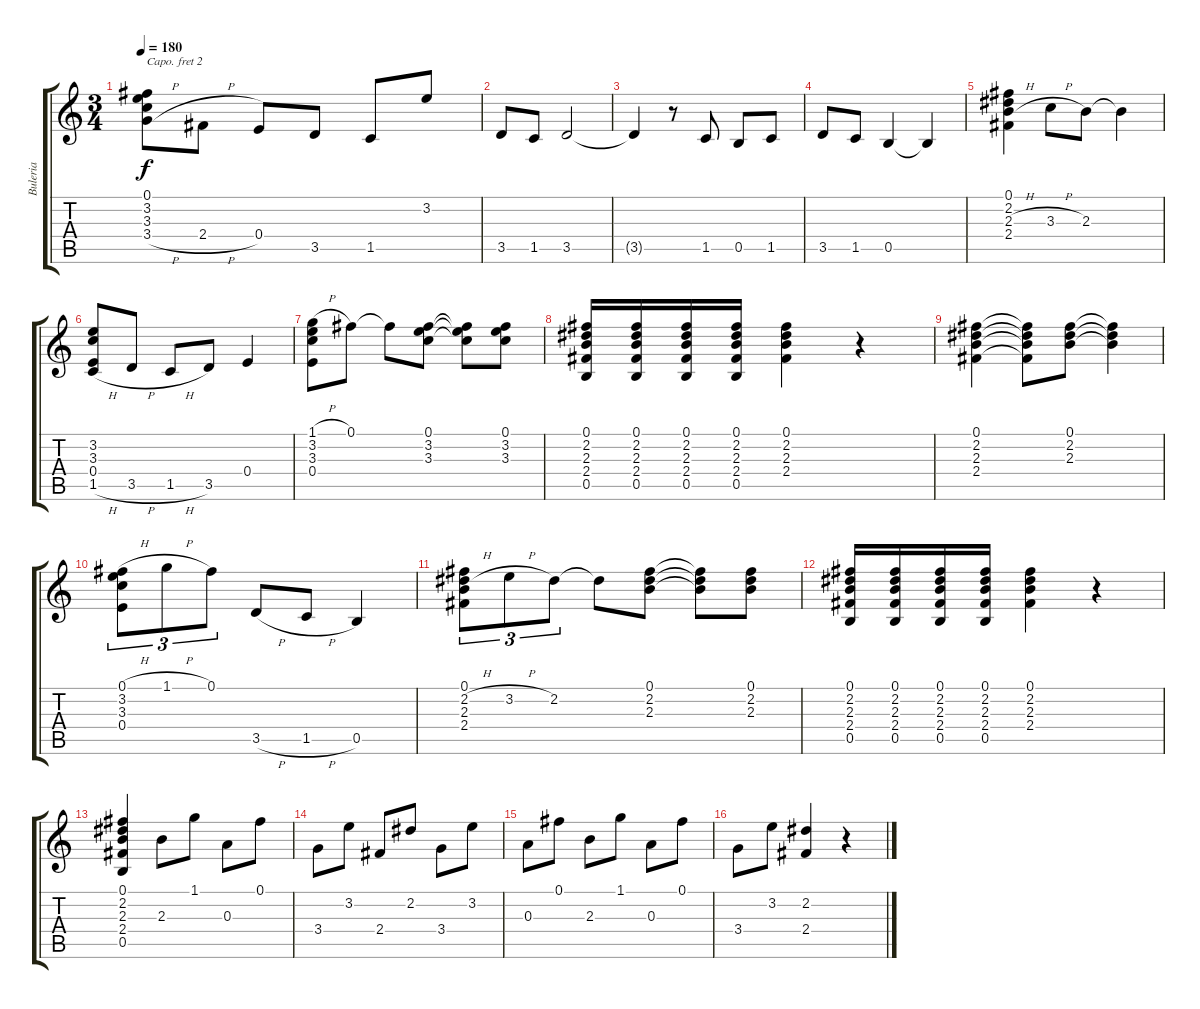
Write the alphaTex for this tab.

\track ("Buleria" "Buleria") {instrument acousticguitarnylon}
\staff {score tabs}
\capo 2
\tuning (E4 B3 G3 D3 A2 E2) {hide}
\ts (3 4)
\tempo 180
\clef g2
\ks c
(0.1 3.2 3.3 3.4{h}).8{dy f} 2.4{h}.8 0.4.8 3.5.8 1.5.8 3.2.8 |
3.5.8 1.5.8 3.5.2 |
3.5{t}.4 r.8 1.5.8 0.5.8 1.5.8 |
3.5.8 1.5.8 0.5.4 0.5{t}.4 |
(0.1 2.2 2.3{h} 2.4).4 3.3{h}.8 2.3.8 2.3{t}.4 |
(3.2 3.3 0.4 1.5{h}).8 3.5{h}.8 1.5{h}.8 3.5.8 0.4.4 |
(1.1{h} 3.2 3.3 0.4).8 0.1.8 0.1{t}.8 (0.1 3.2 3.3).8 (0.1{t} 3.2{t} 3.3{t}).8 (0.1 3.2 3.3).8 |
(0.1 2.2 2.3 2.4 0.5).16 (0.1 2.2 2.3 2.4 0.5).16 (0.1 2.2 2.3 2.4 0.5).16 (0.1 2.2 2.3 2.4 0.5).16 (0.1 2.2 2.3 2.4).4 r.4 |
(0.1 2.2 2.3 2.4).4 (0.1{t} 2.2{t} 2.3{t} 2.4{t}).8 (0.1 2.2 2.3).8 (0.1{t} 2.2{t} 2.3{t}).4 |
(0.1{h} 3.2 3.3 0.4).8{tu (3 2)} 1.1{h}.8{tu (3 2)} 0.1.8{tu (3 2)} 3.5{h}.8 1.5{h}.8 0.5.4 |
(0.1 2.2{h} 2.3 2.4).8{tu (3 2)} 3.2{h}.8{tu (3 2)} 2.2.8{tu (3 2)} 2.2{t}.8 (0.1 2.2 2.3).8 (0.1{t} 2.2{t} 2.3{t}).8 (0.1 2.2 2.3).8 |
(0.1 2.2 2.3 2.4 0.5).16 (0.1 2.2 2.3 2.4 0.5).16 (0.1 2.2 2.3 2.4 0.5).16 (0.1 2.2 2.3 2.4 0.5).16 (0.1 2.2 2.3 2.4).4 r.4 |
(0.1 2.2 2.3 2.4 0.5).4 2.3.8 1.1.8 0.3.8 0.1.8 |
3.4.8 3.2.8 2.4.8 2.2.8 3.4.8 3.2.8 |
0.3.8 0.1.8 2.3.8 1.1.8 0.3.8 0.1.8 |
3.4.8 3.2.8 (2.2 2.4).4 r.4
